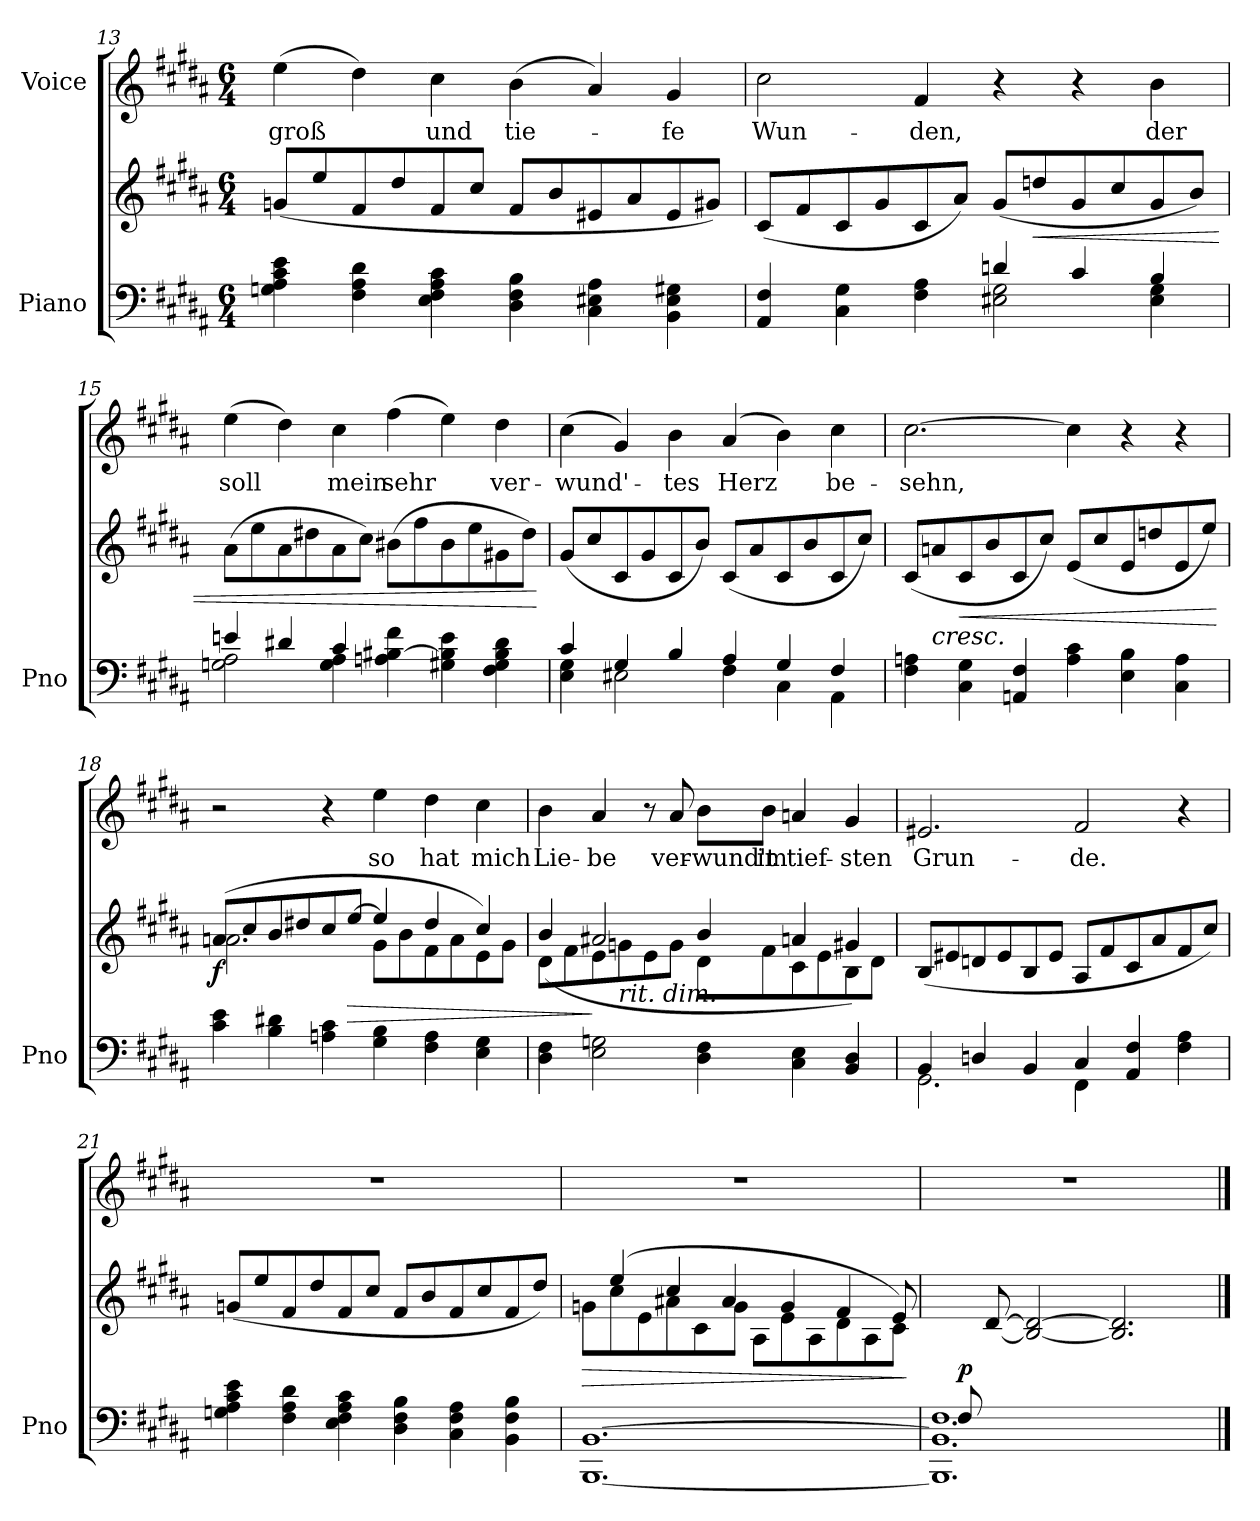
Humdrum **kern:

**kern	**kern	**dynam	**kern	**text
*part2	*part2	*part2	*part1	*part1
*staff3	*staff2	*staff2/3	*staff1	*staff1
*I"Piano	*	*	*I"Voice	*
*I'Pno	*	*	*	*
*clefF4	*clefG2	*	*clefG2	*
*k[f#c#g#d#a#]	*k[f#c#g#d#a#]	*	*k[f#c#g#d#a#]	*
*M6/4	*M6/4	*	*M6/4	*
=13	=13	=13	=13	=13
!	!	!	!	!LO:LY:b
4Gn\ 4A#\ 4c#\ 4e\	(<8gn/L	.	(>4ee\	groß
.	8ee/	.	.	.
4F#\ 4A#\ 4d#\	8f#/	.	4dd#\)	.
.	8dd#/	.	.	.
!	!	!	!	!LO:LY:b
4E\ 4F#\ 4A#\ 4c#\	8f#/	.	4cc#\	und
.	8cc#/J	.	.	.
!	!	!	!	!LO:LY:b
4D#\ 4F#\ 4B\	8f#/L	.	(>4b\	tie-
.	8b/	.	.	.
4C#\ 4E#X\ 4A#\	8e#X/	.	4a#/)	.
.	8a#/	.	.	.
!	!	!	!	!LO:LY:b
4BB\ 4E#\ 4G#X\	8e#/	.	4g#/	-fe
.	8g#X/J)	.	.	.
=14	=14	=14	=14	=14
*^	*	*	*	*
!	!	!	!	!	!LO:LY:b
4AA#/ 4F#/	2.ryy	(<8c#/L	.	2cc#\	Wun-
.	.	8f#/	.	.	.
4C#\ 4G#\	.	8c#/	.	.	.
.	.	8g#/	.	.	.
!	!	!	!	!	!LO:LY:b
4F#\ 4A#\	.	8c#/	.	4f#/	-den,
.	.	8a#/J)	.	.	.
2E#X\ 2G#\	4dn/	(<8g#/L	.	4r	.
!	!	!	!LO:HP:b	!	!
.	.	8ddn/	<	.	.
.	4c#/	8g#/	.	4r	.
.	.	8cc#/	.	.	.
!	!	!	!	!	!LO:LY:b
4E#\ 4G#\	4B/	8g#/	.	4b\	der
.	.	8b/J)	.	.	.
!!LO:LB:g=z
=15	=15	=15	=15	=15	=15
!	!	!	!	!	!LO:LY:b
4en/	2Gn\ 2A#\	(>8a#\L	.	(>4ee\	soll
.	.	8ee\	.	.	.
4d#X/	.	8a#\	.	4dd#\)	.
.	.	8dd#X\	.	.	.
!	!	!	!	!	!LO:LY:b
4c#/	4G\ 4A#\	8a#\	.	4cc#\	mein
.	.	8cc#\J)	.	.	.
!	!	!	!	!	!LO:LY:b
4ryy	4An\ [4B#X\ 4f#\	(>8b#X\L	.	(>4ff#\	sehr
.	.	8ff#\	.	.	.
2ryy	4G#X\ 4B#\] 4e\	8b#\	.	4ee\)	.
.	.	8ee\	.	.	.
!	!	!	!	!	!LO:LY:b
.	4F#\ 4G#\ 4B#\ 4d#\	8g#X\	.	4dd#\	ver-
.	.	8dd#\J)	.	.	.
*v	*v	*	*	*	*
.	.	[	.	.
=16	=16	=16	=16	=16
*^	*	*	*	*
!	!	!	!	!	!LO:LY:b
4c#/	4E\ 4G#\	(<8g#/L	.	(>4cc#\	-wund'-
.	.	8cc#/	.	.	.
4G#/	2E#X\	8c#/	.	4g#/)	.
.	.	8g#/	.	.	.
!	!	!	!	!	!LO:LY:b
4B/	.	8c#/	.	4b\	-tes
.	.	8b/J)	.	.	.
!	!	!	!	!	!LO:LY:b
4A#/	4F#\	(<8c#/L	.	(>4a#/	Herz
.	.	8a#/	.	.	.
4G#/	4C#\	8c#/	.	4b\)	.
.	.	8b/	.	.	.
!	!	!	!	!	!LO:LY:b
4F#/	4AA#\	8c#/	.	4cc#\	be-
.	.	8cc#/J)	.	.	.
*v	*v	*	*	*	*
=17	=17	=17	=17	=17
!	!	!	!	!LO:LY:b
4F#\ 4An\	(<8c#/L	.	[2.cc#\	-sehn,
!	!	!LO:HP:b	!	!
.	8an/	<	.	.
!	!	!LO:HP:b	!	!
4C#\ 4G#\	8c#/	<	.	.
.	8b/	.	.	.
4AAn/ 4F#/	8c#/	.	.	.
.	8cc#/J)	.	.	.
4A\ 4c#\	(<8e/L	.	4cc#\]	.
.	8cc#/	.	.	.
4E\ 4B\	8e/	.	4r	.
.	8ddn/	.	.	.
4C#\ 4A\	8e/	.	4r	.
.	8ee/J)	.	.	.
.	.	[	.	.
!!LO:LB:g=z
=18	=18	=18	=18	=18
*	*^	*	*	*
!	!	!	!LO:DY:b	!	!
4c#\ 4e\	(>8an/L	2.a\	f	2r	.
.	8cc#/	.	.	.	.
4B\ 4d#X\	8b/	.	.	.	.
.	8dd#X/	.	.	.	.
4An\ 4c#\	8cc#/	.	.	4r	.
!	!	!	!LO:HP:n=1:b	!	!
.	[8ee/J	.	[ >	.	.
!	!	!	!	!	!LO:LY:b
4G#\ 4B\	4ee/]	8g#\L	.	4ee\	so
.	.	8b\	.	.	.
!	!	!	!	!	!LO:LY:b
4F#\ 4A\	4dd#/	8f#\	.	4dd#\	hat
.	.	8a\	.	.	.
!	!	!	!	!	!LO:LY:b
4E\ 4G#\	4cc#/)	8e\	.	4cc#\	mich
.	.	8g#\J	.	.	.
=19	=19	=19	=19	=19	=19
!	!	!	!	!	!LO:LY:b
4D#\ 4F#\	8d#\L	(>4b/	.	4b\	Lie-
.	8f#\	.	.	.	.
!	!	!	!	!	!LO:LY:b
2E\ 2Gn\	8e\	2a#X/	]	4a#/	-be
!	!LO:TX:b:i:t=rit. dim.	!	!	!	!
.	8gn\	.	.	.	.
.	8e\	.	.	8r	.
!	!	!	!	!	!LO:LY:b
.	(8g\J	.	.	8a#/	ver-
!	!	!	!	!	!LO:LY:b
4D#\ 4F#\	8d#\L	4b/	.	8b\L	-wund't
!	!	!	!	!	!LO:LY:b
.	8f#\	.	.	8b\J	im
!	!	!	!	!	!LO:LY:b
4C#\ 4E\	8c#\	4an/	.	4an/	tief-
.	8e\	.	.	.	.
!	!	!	!	!	!LO:LY:b
4BB/ 4D#/	8B\	4g#X/)	.	4g#/	-sten
.	8d#\J	.	.	.	.
*	*v	*v	*	*	*
=20	=20	=20	=20	=20
*^	*	*	*	*
!	!	!	!	!	!LO:LY:b
4BB/	2.GG#\	(<8B/L	.	2.e#X/	Grun-
.	.	8e#X/	.	.	.
4Dn/	.	8dn/	.	.	.
.	.	8e#/	.	.	.
4BB/	.	8B/	.	.	.
.	.	8e#/J	.	.	.
!	!	!	!	!	!LO:LY:b
4C#/	4FF#\	8A#/L	.	2f#/	-de.
.	.	8f#/	.	.	.
4AA#/ 4F#/	2ryy	8c#/	.	.	.
.	.	8a#/	.	.	.
4F#\ 4A#\	.	8f#/	.	4r	.
.	.	8cc#/J)	.	.	.
*v	*v	*	*	*	*
!!LO:PB:g=z
=21	=21	=21	=21	=21
4Gn\ 4A#\ 4c#\ 4e\	(<8gn/L	.	1.r	.
.	8ee/	.	.	.
4F#\ 4A#\ 4d#\	8f#/	.	.	.
.	8dd#/	.	.	.
4E\ 4F#\ 4A#\ 4c#\	8f#/	.	.	.
.	8cc#/J	.	.	.
4D#\ 4F#\ 4B\	8f#/L	.	.	.
.	8b/	.	.	.
4C#\ 4F#\ 4A#\	8f#/	.	.	.
.	8cc#/	.	.	.
4BB\ 4F#\ 4B\	8f#/	.	.	.
.	8dd#/J)	.	.	.
=22	=22	=22	=22	=22
!	!	!LO:HP:b	!	!
*	*^	*	*	*
[1.BBB [1.BB	8ryy	8gn\L	>	1.r	.
.	(>4ee/	8cc#\	.	.	.
.	.	8e\	.	.	.
.	4cc#/	8a#X\	.	.	.
.	.	8c#\	.	.	.
.	4a#/	8g\J	.	.	.
.	.	8A#\L	.	.	.
.	4g/	8e\	.	.	.
.	.	8A#\	.	.	.
.	4f#/	8d#\	.	.	.
.	.	8A#\	.	.	.
.	8e/)	8c#\J	.	.	.
*	*v	*v	*	*	*
.	.	]	.	.
=23	=23	=23	=23	=23
*^	*^	*	*	*
!	!	!	!	!LO:DY:b	!	!
8F#/L	1.BBB] 1.BB] 1.F#	8ryy	8ryy	p	1.r	.
8ryy	.	[8d#/	[8B\J	.	.	.
4ryy	.	2B/_ 2d#/_	1ryy	.	.	.
1ryy	.	.	.	.	.	.
.	.	2.B/] 2.d#/]	.	.	.	.
.	.	.	4ryy	.	.	.
*v	*v	*	*	*	*	*
*	*v	*v	*	*	*
==	==	==	==	==
*-	*-	*-	*-	*-
